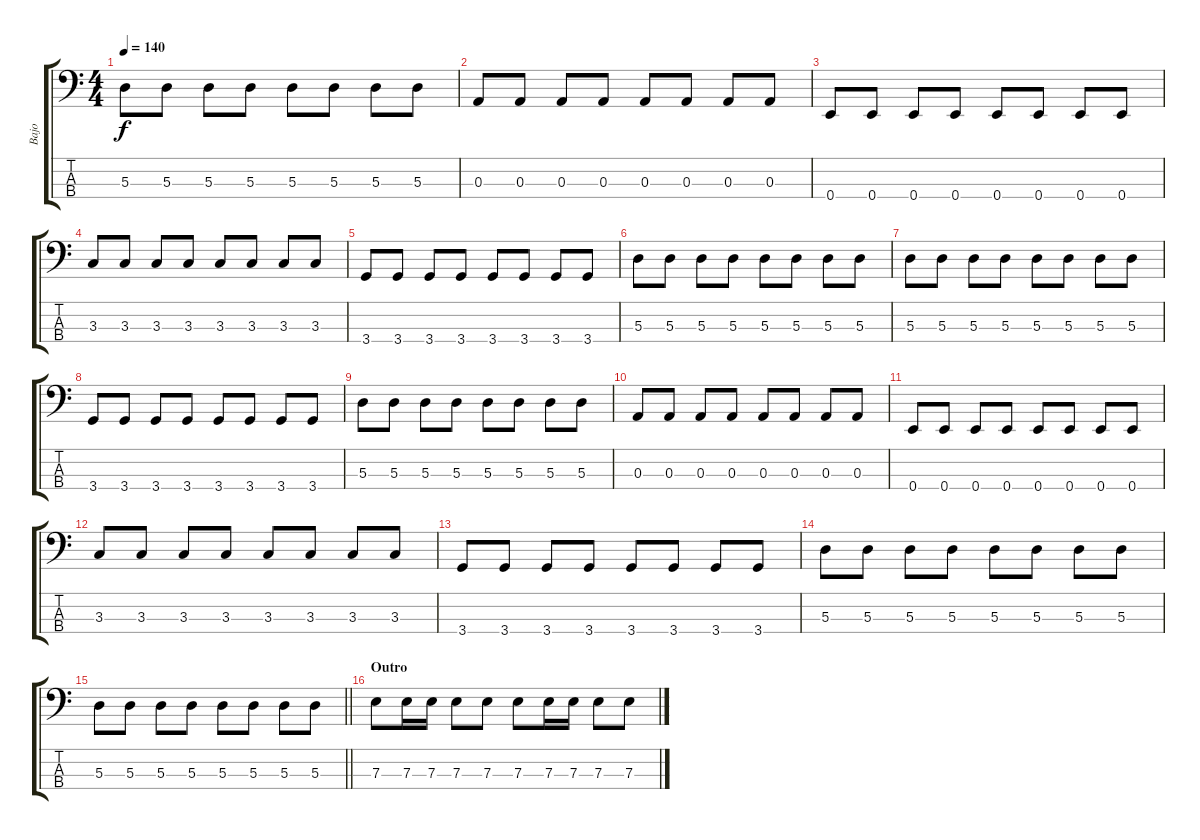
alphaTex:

\track ("Bajo" "Bajo") {instrument electricbassfinger}
\staff {score tabs}
\tuning (G2 D2 A1 E1) {hide}
\ts (4 4)
\tempo 140
\clef f4
\ks c
5.3.8{dy f} 5.3.8 5.3.8 5.3.8 5.3.8 5.3.8 5.3.8 5.3.8 |
0.3.8 0.3.8 0.3.8 0.3.8 0.3.8 0.3.8 0.3.8 0.3.8 |
0.4.8 0.4.8 0.4.8 0.4.8 0.4.8 0.4.8 0.4.8 0.4.8 |
3.3.8 3.3.8 3.3.8 3.3.8 3.3.8 3.3.8 3.3.8 3.3.8 |
3.4.8 3.4.8 3.4.8 3.4.8 3.4.8 3.4.8 3.4.8 3.4.8 |
5.3.8 5.3.8 5.3.8 5.3.8 5.3.8 5.3.8 5.3.8 5.3.8 |
5.3.8 5.3.8 5.3.8 5.3.8 5.3.8 5.3.8 5.3.8 5.3.8 |
3.4.8 3.4.8 3.4.8 3.4.8 3.4.8 3.4.8 3.4.8 3.4.8 |
5.3.8 5.3.8 5.3.8 5.3.8 5.3.8 5.3.8 5.3.8 5.3.8 |
0.3.8 0.3.8 0.3.8 0.3.8 0.3.8 0.3.8 0.3.8 0.3.8 |
0.4.8 0.4.8 0.4.8 0.4.8 0.4.8 0.4.8 0.4.8 0.4.8 |
3.3.8 3.3.8 3.3.8 3.3.8 3.3.8 3.3.8 3.3.8 3.3.8 |
3.4.8 3.4.8 3.4.8 3.4.8 3.4.8 3.4.8 3.4.8 3.4.8 |
5.3.8 5.3.8 5.3.8 5.3.8 5.3.8 5.3.8 5.3.8 5.3.8 |
\barLineRight lightlight
5.3.8 5.3.8 5.3.8 5.3.8 5.3.8 5.3.8 5.3.8 5.3.8 |
\section ("" "Outro")
7.3.8 7.3.16 7.3.16 7.3.8 7.3.8 7.3.8 7.3.16 7.3.16 7.3.8 7.3.8
